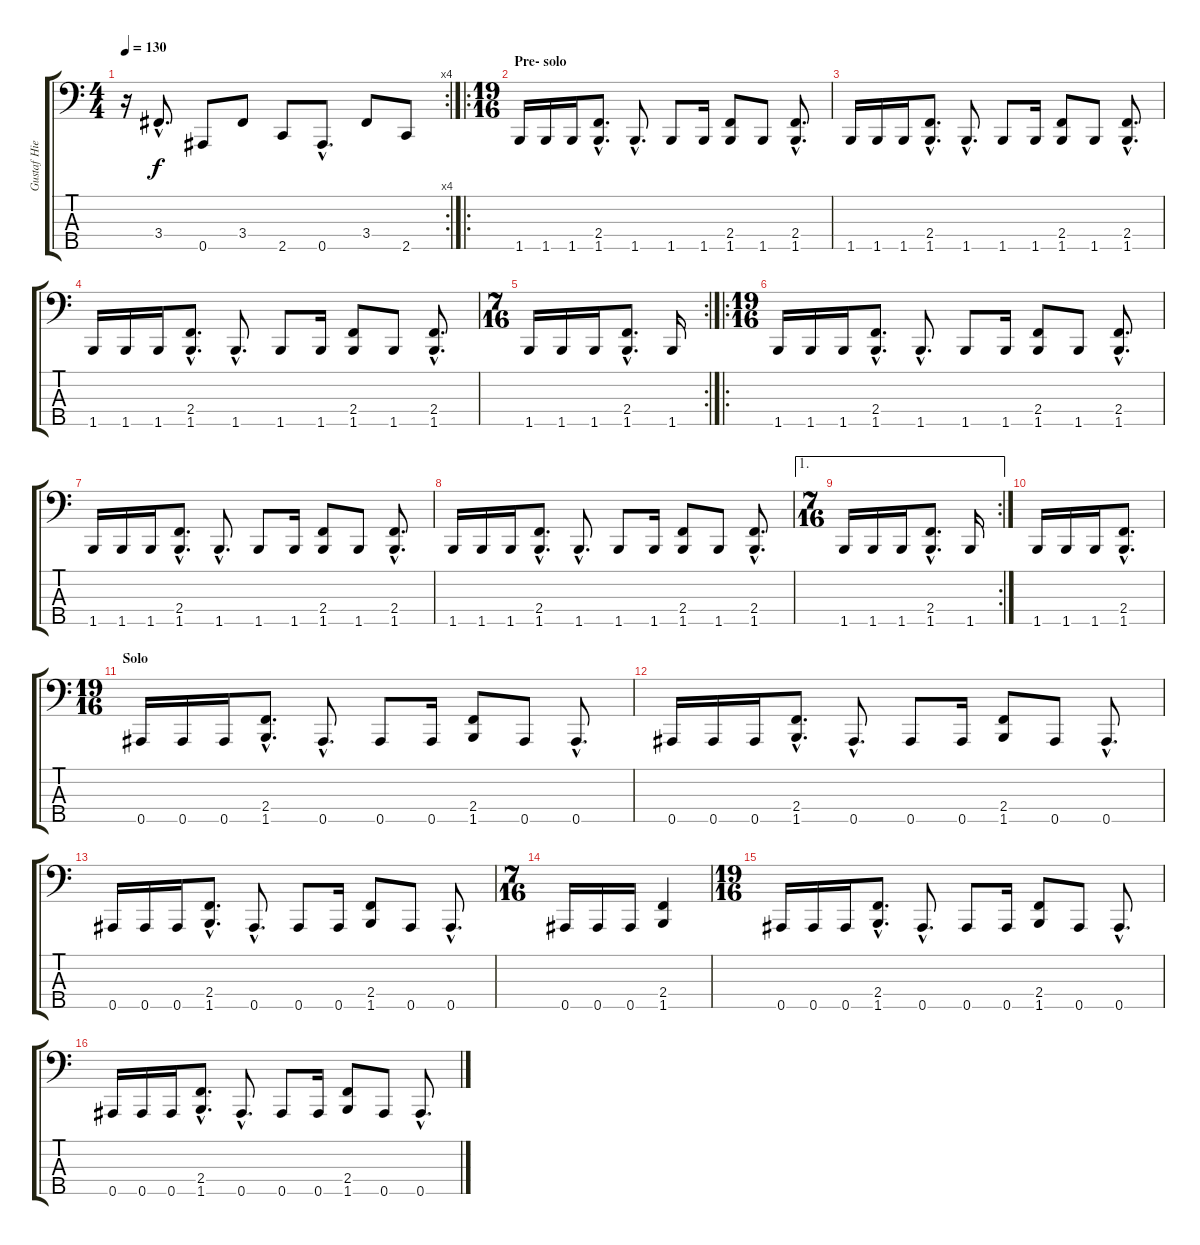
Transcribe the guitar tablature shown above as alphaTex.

\track ("Gustaf Hielm - Bass" "Gustaf Hie") {instrument electricbasspick}
\staff {score tabs}
\tuning (Gb2 Db2 Ab1 Eb1 Bb0) {hide}
\rc 4
\ts (4 4)
\tempo 130
\clef f4
\ks c
r.16{dy f} 3.4{hac}.8{d} 0.5.8 3.4.8 2.5.8 0.5{hac}.8{d} 3.4.8 2.5.8 |
\ro
\ts (19 16)
\section ("" "Pre- solo")
1.5.16 1.5.16 1.5.16 (2.4{hac} 1.5{hac}).8{d} 1.5{hac}.8{d} 1.5.8 1.5.16 (2.4 1.5).8 1.5.8 (2.4{hac} 1.5{hac}).8{d} |
1.5.16 1.5.16 1.5.16 (2.4{hac} 1.5{hac}).8{d} 1.5{hac}.8{d} 1.5.8 1.5.16 (2.4 1.5).8 1.5.8 (2.4{hac} 1.5{hac}).8{d} |
1.5.16 1.5.16 1.5.16 (2.4{hac} 1.5{hac}).8{d} 1.5{hac}.8{d} 1.5.8 1.5.16 (2.4 1.5).8 1.5.8 (2.4{hac} 1.5{hac}).8{d} |
\rc 2
\ts (7 16)
1.5.16 1.5.16 1.5.16 (2.4{hac} 1.5{hac}).8{d} 1.5.16 |
\ro
\ts (19 16)
1.5.16 1.5.16 1.5.16 (2.4{hac} 1.5{hac}).8{d} 1.5{hac}.8{d} 1.5.8 1.5.16 (2.4 1.5).8 1.5.8 (2.4{hac} 1.5{hac}).8{d} |
1.5.16 1.5.16 1.5.16 (2.4{hac} 1.5{hac}).8{d} 1.5{hac}.8{d} 1.5.8 1.5.16 (2.4 1.5).8 1.5.8 (2.4{hac} 1.5{hac}).8{d} |
1.5.16 1.5.16 1.5.16 (2.4{hac} 1.5{hac}).8{d} 1.5{hac}.8{d} 1.5.8 1.5.16 (2.4 1.5).8 1.5.8 (2.4{hac} 1.5{hac}).8{d} |
\ae 1
\rc 2
\ts (7 16)
1.5.16 1.5.16 1.5.16 (2.4{hac} 1.5{hac}).8{d} 1.5.16 |
1.5.16 1.5.16 1.5.16 (2.4{hac} 1.5{hac}).8{d} |
\ts (19 16)
\section ("" "Solo")
0.5.16 0.5.16 0.5.16 (2.4{hac} 1.5{hac}).8{d} 0.5{hac}.8{d} 0.5.8 0.5.16 (2.4 1.5).8 0.5.8 0.5{hac}.8{d} |
0.5.16 0.5.16 0.5.16 (2.4{hac} 1.5{hac}).8{d} 0.5{hac}.8{d} 0.5.8 0.5.16 (2.4 1.5).8 0.5.8 0.5{hac}.8{d} |
0.5.16 0.5.16 0.5.16 (2.4{hac} 1.5{hac}).8{d} 0.5{hac}.8{d} 0.5.8 0.5.16 (2.4 1.5).8 0.5.8 0.5{hac}.8{d} |
\ts (7 16)
0.5.16 0.5.16 0.5.16 (2.4 1.5).4 |
\ts (19 16)
0.5.16 0.5.16 0.5.16 (2.4{hac} 1.5{hac}).8{d} 0.5{hac}.8{d} 0.5.8 0.5.16 (2.4 1.5).8 0.5.8 0.5{hac}.8{d} |
0.5.16 0.5.16 0.5.16 (2.4{hac} 1.5{hac}).8{d} 0.5{hac}.8{d} 0.5.8 0.5.16 (2.4 1.5).8 0.5.8 0.5{hac}.8{d}
